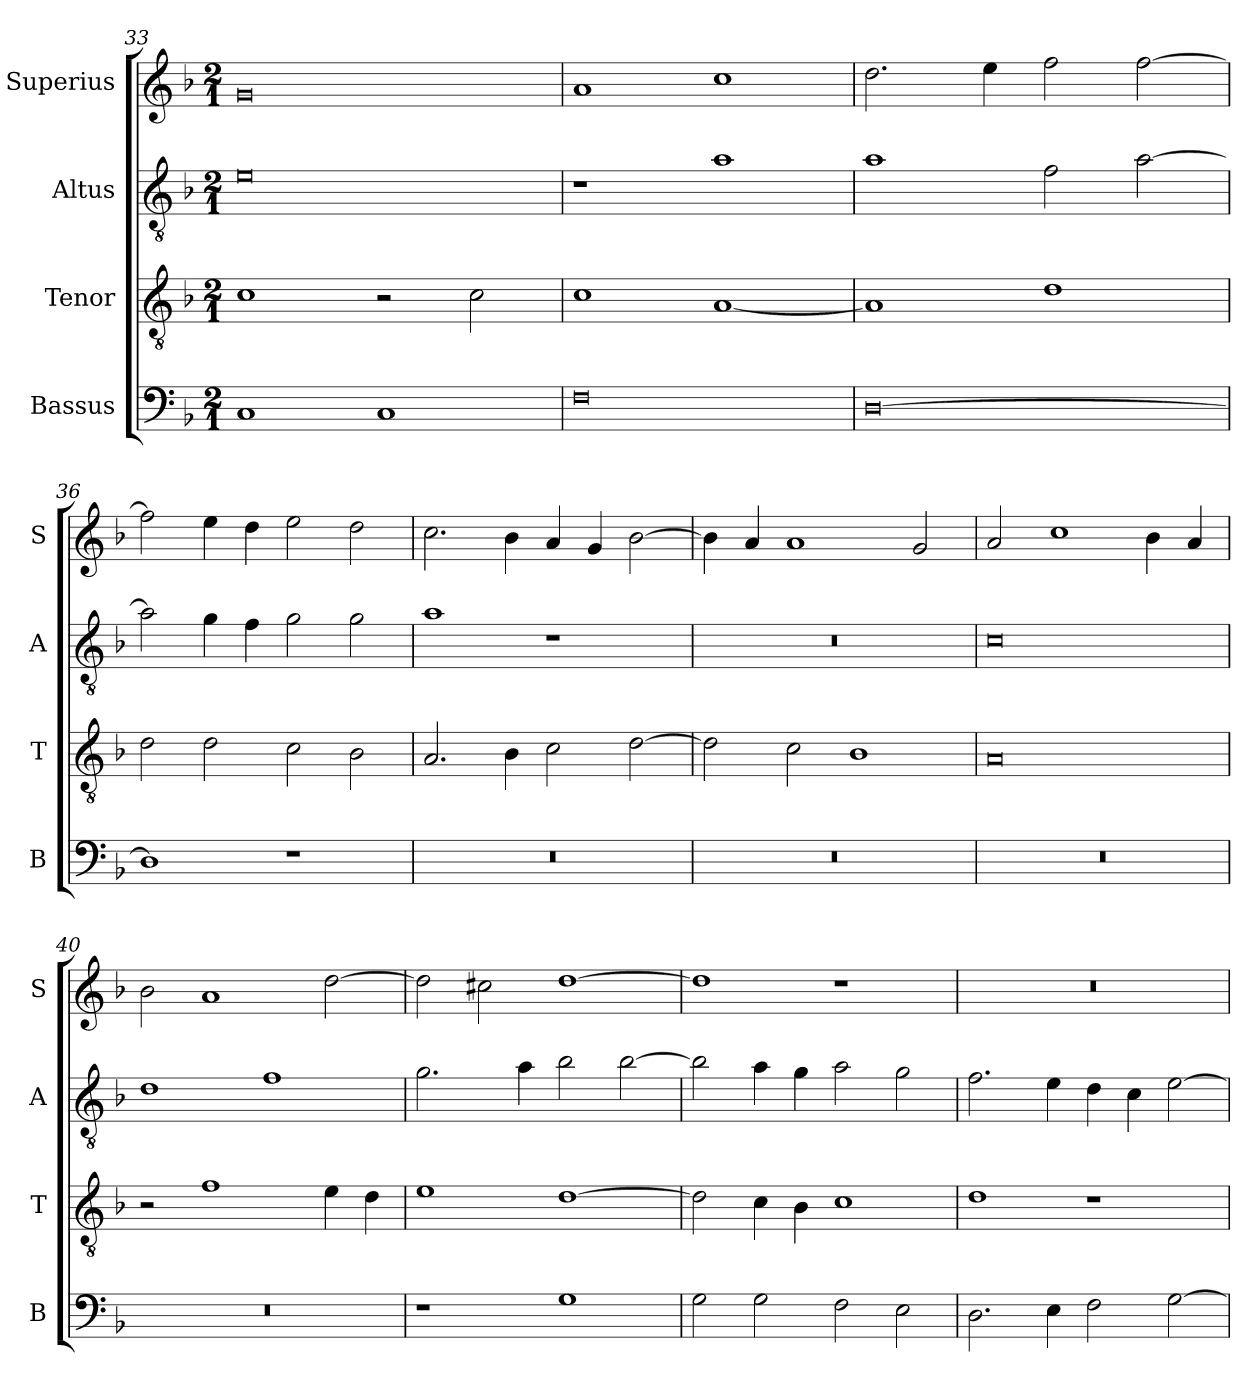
**kern	**kern	**kern	**kern
*part4	*part3	*part2	*part1
*staff4	*staff3	*staff2	*staff1
*I"Bassus	*I"Tenor	*I"Altus	*I"Superius
*I'B	*I'T	*I'A	*I'S
*clefF4	*clefGv2	*clefGv2	*clefG2
*k[b-]	*k[b-]	*k[b-]	*k[b-]
*F:	*F:	*F:	*F:
*M2/1	*M2/1	*M2/1	*M2/1
=33	=33	=33	=33
1C	1c	0e	0g
1C	2r	.	.
.	2c	.	.
=34	=34	=34	=34
0F	1c	1r	1a
.	[1A	1a	1cc
=35	=35	=35	=35
[0D	1A]	1a	2.dd
.	.	.	4ee
.	1d	2f	2ff
.	.	[2a	[2ff
=36	=36	=36	=36
1D]	2d	2a]	2ff]
.	2d	4g	4ee
.	.	4f	4dd
1r	2c	2g	2ee
.	2B-	2g	2dd
=37	=37	=37	=37
0r	2.A	1a	2.cc
.	4B-	.	4b-
.	2c	1r	4a
.	.	.	4g
.	[2d	.	[2b-
=38	=38	=38	=38
0r	2d]	0r	4b-]
.	.	.	4a
.	2c	.	1a
.	1B-	.	.
.	.	.	2g
=39	=39	=39	=39
0r	0A	0c	2a
.	.	.	1cc
.	.	.	4b-
.	.	.	4a
=40	=40	=40	=40
0r	2r	1d	2b-
.	1f	.	1a
.	.	1f	.
.	4e	.	[2dd
.	4d	.	.
=41	=41	=41	=41
1r	1e	2.g	2dd]
.	.	.	2cc#X
.	.	4a	.
1G	[1d	2b-	[1dd
.	.	[2b-	.
=42	=42	=42	=42
2G	2d]	2b-]	1dd]
2G	4c	4a	.
.	4B-	4g	.
2F	1c	2a	1r
2E	.	2g	.
=43	=43	=43	=43
2.D	1d	2.f	0r
4E	.	4e	.
2F	1r	4d	.
.	.	4c	.
[2G	.	[2e	.
=	=	=	=
*-	*-	*-	*-
